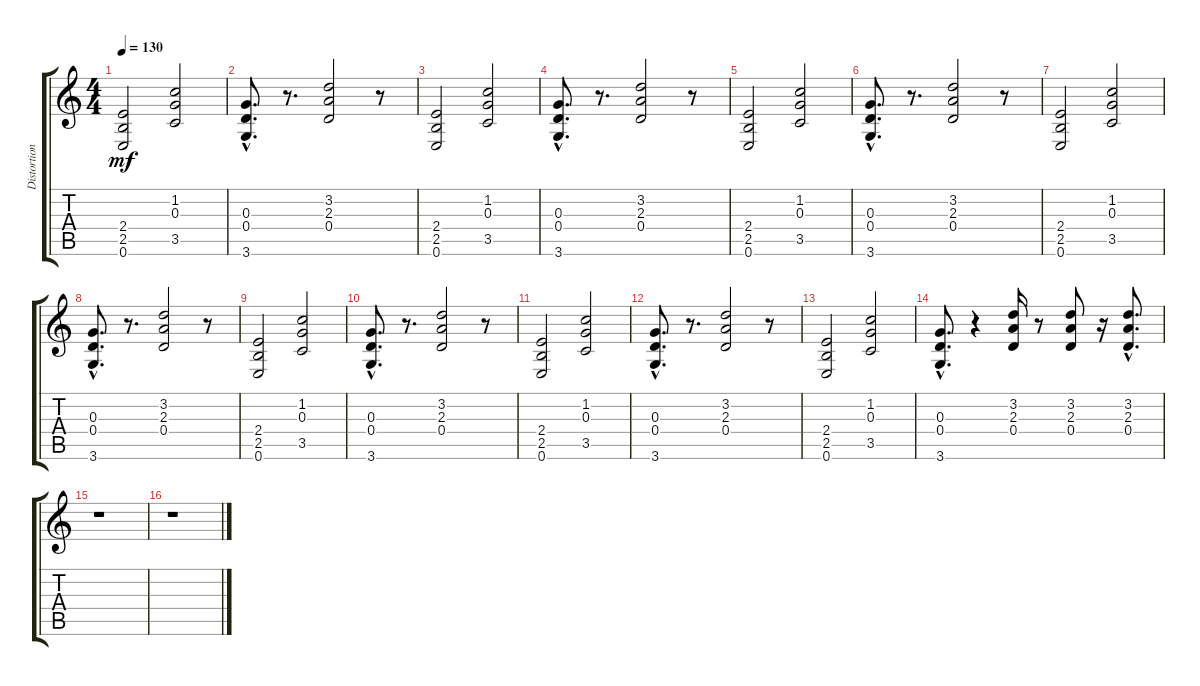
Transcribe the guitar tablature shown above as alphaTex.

\track ("Distortion Guitar" "Distortion") {instrument distortionguitar}
\staff {score tabs}
\tuning (E4 B3 G3 D3 A2 E2) {hide}
\ts (4 4)
\tempo 130
\clef g2
\ks c
(2.4 2.5 0.6).2{dy mf} (1.2 0.3 3.5).2 |
(0.3{hac} 0.4{hac} 3.6{hac}).8{d} r.8{d} (3.2 2.3 0.4).2 r.8 |
(2.4 2.5 0.6).2 (1.2 0.3 3.5).2 |
(0.3{hac} 0.4{hac} 3.6{hac}).8{d} r.8{d} (3.2 2.3 0.4).2 r.8 |
(2.4 2.5 0.6).2 (1.2 0.3 3.5).2 |
(0.3{hac} 0.4{hac} 3.6{hac}).8{d} r.8{d} (3.2 2.3 0.4).2 r.8 |
(2.4 2.5 0.6).2 (1.2 0.3 3.5).2 |
(0.3{hac} 0.4{hac} 3.6{hac}).8{d} r.8{d} (3.2 2.3 0.4).2 r.8 |
(2.4 2.5 0.6).2 (1.2 0.3 3.5).2 |
(0.3{hac} 0.4{hac} 3.6{hac}).8{d} r.8{d} (3.2 2.3 0.4).2 r.8 |
(2.4 2.5 0.6).2 (1.2 0.3 3.5).2 |
(0.3{hac} 0.4{hac} 3.6{hac}).8{d} r.8{d} (3.2 2.3 0.4).2 r.8 |
(2.4 2.5 0.6).2 (1.2 0.3 3.5).2 |
(0.3{hac} 0.4{hac} 3.6{hac}).8{d} r.4 (3.2 2.3 0.4).16 r.8 (3.2 2.3 0.4).8 r.16 (3.2{hac} 2.3{hac} 0.4{hac}).8{d} |
r.1 |
r.1
